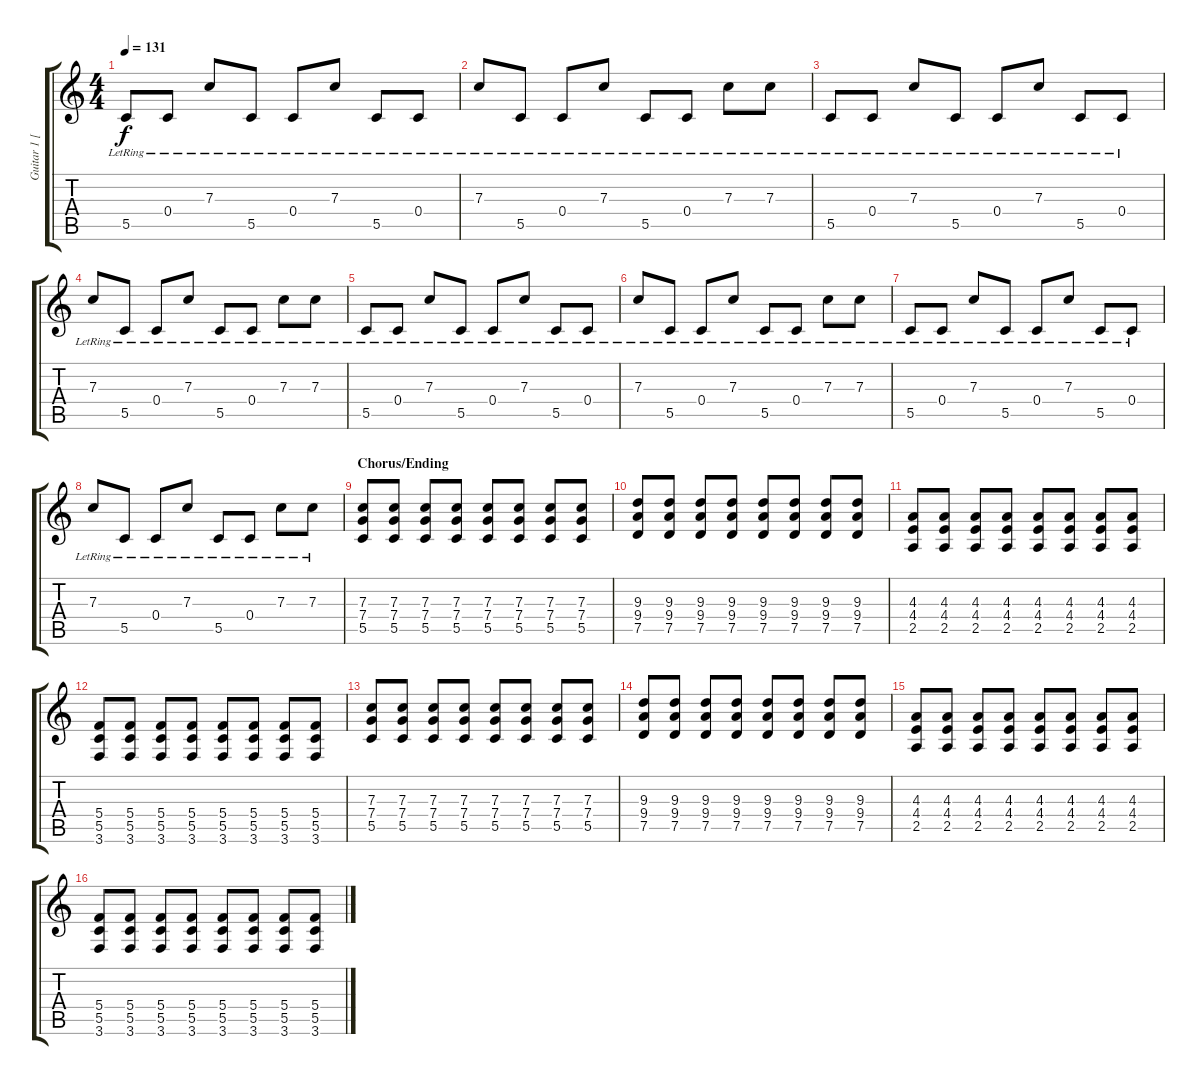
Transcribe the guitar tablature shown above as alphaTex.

\track ("Guitar 1 [Tom Delonge]" "Guitar 1 [") {instrument distortionguitar}
\staff {score tabs}
\tuning (D4 A3 F3 C3 G2 D2) {hide}
\ts (4 4)
\tempo 131
\clef g2
\ks c
5.5{lr}.8{dy f} 0.4{lr}.8 7.3{lr}.8 5.5{lr}.8 0.4{lr}.8 7.3{lr}.8 5.5{lr}.8 0.4{lr}.8 |
7.3{lr}.8 5.5{lr}.8 0.4{lr}.8 7.3{lr}.8 5.5{lr}.8 0.4{lr}.8 7.3{lr}.8 7.3{lr}.8 |
5.5{lr}.8 0.4{lr}.8 7.3{lr}.8 5.5{lr}.8 0.4{lr}.8 7.3{lr}.8 5.5{lr}.8 0.4{lr}.8 |
7.3{lr}.8 5.5{lr}.8 0.4{lr}.8 7.3{lr}.8 5.5{lr}.8 0.4{lr}.8 7.3{lr}.8 7.3{lr}.8 |
5.5{lr}.8 0.4{lr}.8 7.3{lr}.8 5.5{lr}.8 0.4{lr}.8 7.3{lr}.8 5.5{lr}.8 0.4{lr}.8 |
7.3{lr}.8 5.5{lr}.8 0.4{lr}.8 7.3{lr}.8 5.5{lr}.8 0.4{lr}.8 7.3{lr}.8 7.3{lr}.8 |
5.5{lr}.8 0.4{lr}.8 7.3{lr}.8 5.5{lr}.8 0.4{lr}.8 7.3{lr}.8 5.5{lr}.8 0.4{lr}.8 |
7.3{lr}.8 5.5{lr}.8 0.4{lr}.8 7.3{lr}.8 5.5{lr}.8 0.4{lr}.8 7.3{lr}.8 7.3{lr}.8 |
\section ("" "Chorus/Ending")
(7.3 7.4 5.5).8{instrument distortionguitar} (7.3 7.4 5.5).8 (7.3 7.4 5.5).8 (7.3 7.4 5.5).8 (7.3 7.4 5.5).8 (7.3 7.4 5.5).8 (7.3 7.4 5.5).8 (7.3 7.4 5.5).8 |
(9.3 9.4 7.5).8 (9.3 9.4 7.5).8 (9.3 9.4 7.5).8 (9.3 9.4 7.5).8 (9.3 9.4 7.5).8 (9.3 9.4 7.5).8 (9.3 9.4 7.5).8 (9.3 9.4 7.5).8 |
(4.3 4.4 2.5).8 (4.3 4.4 2.5).8 (4.3 4.4 2.5).8 (4.3 4.4 2.5).8 (4.3 4.4 2.5).8 (4.3 4.4 2.5).8 (4.3 4.4 2.5).8 (4.3 4.4 2.5).8 |
(5.4 5.5 3.6).8 (5.4 5.5 3.6).8 (5.4 5.5 3.6).8 (5.4 5.5 3.6).8 (5.4 5.5 3.6).8 (5.4 5.5 3.6).8 (5.4 5.5 3.6).8 (5.4 5.5 3.6).8 |
(7.3 7.4 5.5).8 (7.3 7.4 5.5).8 (7.3 7.4 5.5).8 (7.3 7.4 5.5).8 (7.3 7.4 5.5).8 (7.3 7.4 5.5).8 (7.3 7.4 5.5).8 (7.3 7.4 5.5).8 |
(9.3 9.4 7.5).8 (9.3 9.4 7.5).8 (9.3 9.4 7.5).8 (9.3 9.4 7.5).8 (9.3 9.4 7.5).8 (9.3 9.4 7.5).8 (9.3 9.4 7.5).8 (9.3 9.4 7.5).8 |
(4.3 4.4 2.5).8 (4.3 4.4 2.5).8 (4.3 4.4 2.5).8 (4.3 4.4 2.5).8 (4.3 4.4 2.5).8 (4.3 4.4 2.5).8 (4.3 4.4 2.5).8 (4.3 4.4 2.5).8 |
(5.4 5.5 3.6).8 (5.4 5.5 3.6).8 (5.4 5.5 3.6).8 (5.4 5.5 3.6).8 (5.4 5.5 3.6).8 (5.4 5.5 3.6).8 (5.4 5.5 3.6).8 (5.4 5.5 3.6).8
